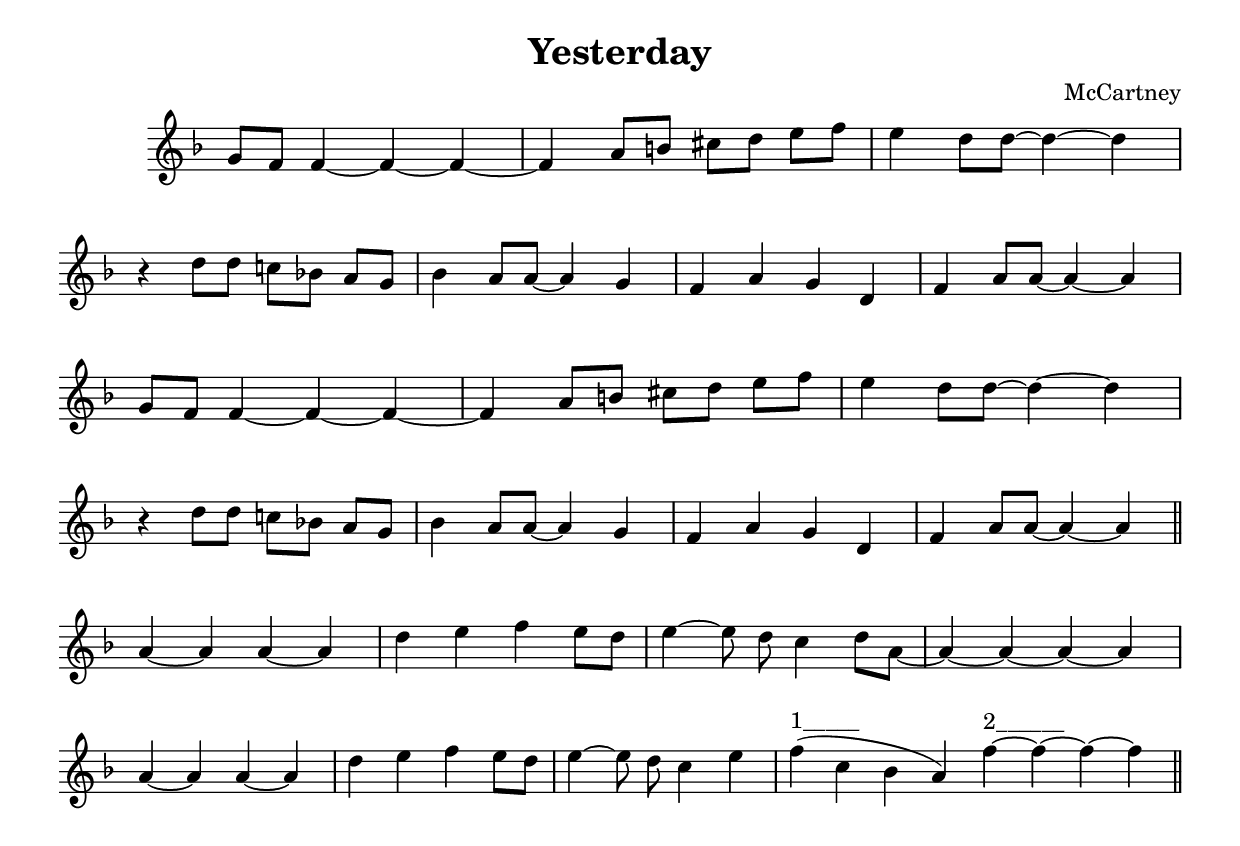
#(ly:set-option 'midi-extension "mid")
\version "2.12.3"
\include "english.ly"
\header{ 
title = "Yesterday"
composer = "McCartney"
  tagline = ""  % removed 
}
%{
 Filename: yesterday
Key: F
Mode: major
Title: Yesterday
Author: McCartney
Time: 4/4

Yes-ter-day  all my trou-bles seemed so far a-way
now it looks as though they're here to stay oh I be-lieve in Yes-ter-day
sudd-en-ly  I'm  not half the  man I used  to be
theres a sha-dow hang-ing o-ver me Oh I be-lieve in Yes-ter-day
why she had to go I don't know she would-n't say
I said some-thing wrong now I long for yes-ter-day day 




                               * 
1) |  RS S -- --  | -- GM P#D NS | N DD -- -- |

| -- DD Pm GR | m GG -- R- | S G R D | S GG - - |
                                   * 

                                 *  
2) |  RS S- -- --  | -- GM P#D  NS | N DD -- -- |

   | -- DD Pm GR | m GG -- R- | S G R D | S GG - - :|
                                      *


                      *         
3) || G -  G - |  D N S-  ND | N- -D P   DG | - - - - |

                                        1_____      2______
                   *                    *           *           
   | G - G - | D N S- ND | N- -D P N | (S P m G) :| S - - -     ||

  
 %}
  
melody = {
\once \override Staff.TimeSignature #'stencil = ##f
\clef treble
\key c \major
\autoBeamOn  
\cadenzaOn
\bar "|"  d'8[ c'8] c'4~ c'4~  c'4~  \bar "|"  c'4  e'8[ fs'8] gs'8[ a'8] b'8[ c''8] \bar "|"  b'4 a'8[ a'8]~ a'4~  a'4  \bar "|" \break

\bar "|"  r4  a'8[ a'8] g'8[ f'8] e'8[ d'8] \bar "|"  f'4 e'8[ e'8]~ e'4  d'4  \bar "|"  c'4 e'4 d'4 a4 \bar "|"  c'4 e'8[ e'8]~ e'4~ e'4 \bar "|" \break

\bar "|"  d'8[ c'8] c'4~  c'4~  c'4~  \bar "|"  c'4  e'8[ fs'8] gs'8[ a'8] b'8[ c''8] \bar "|"  b'4 a'8[ a'8]~ a'4~  a'4  \bar "|" \break

\bar "|"  r4  a'8[ a'8] g'8[ f'8] e'8[ d'8] \bar "|"  f'4 e'8[ e'8]~ e'4  d'4  \bar "|"  c'4 e'4 d'4 a4 \bar "|"  c'4 e'8[ e'8]~ e'4~ e'4 \bar ":|" \break

\bar "||"   e'4~ e'4 e'4~ e'4 \bar "|"  a'4 b'4 c''4  b'8[ a'8] \bar "|"  b'4~  b'8 a'8 g'4 a'8[ e'8]~ \bar "|"  e'4~ e'4~ e'4~ e'4 \bar "|" \break

\bar "|"  e'4~ e'4 e'4~ e'4 \bar "|"  a'4 b'4 c''4  b'8[ a'8] \bar "|"  b'4~  b'8 a'8 g'4 b'4 \bar "|"  c''4(^"1_____" g'4 f'4 e'4) \bar ":|"  c''4~^"2______" c''4~ c''4~ c''4 \bar "||"  \break

}

text = \lyricmode {
  
}

\score{
\transpose c' f'
<<
  \new Voice = "one" {
    \melody
  }
  \new Lyrics \lyricsto "one" \text
>>
\layout {
  \context {
       \Score
    \remove "Bar_number_engraver"
  } 
  }
\midi { 
  \context {
    \Score
    tempoWholesPerMinute = #(ly:make-moment 200 4)
   }
 }
}
